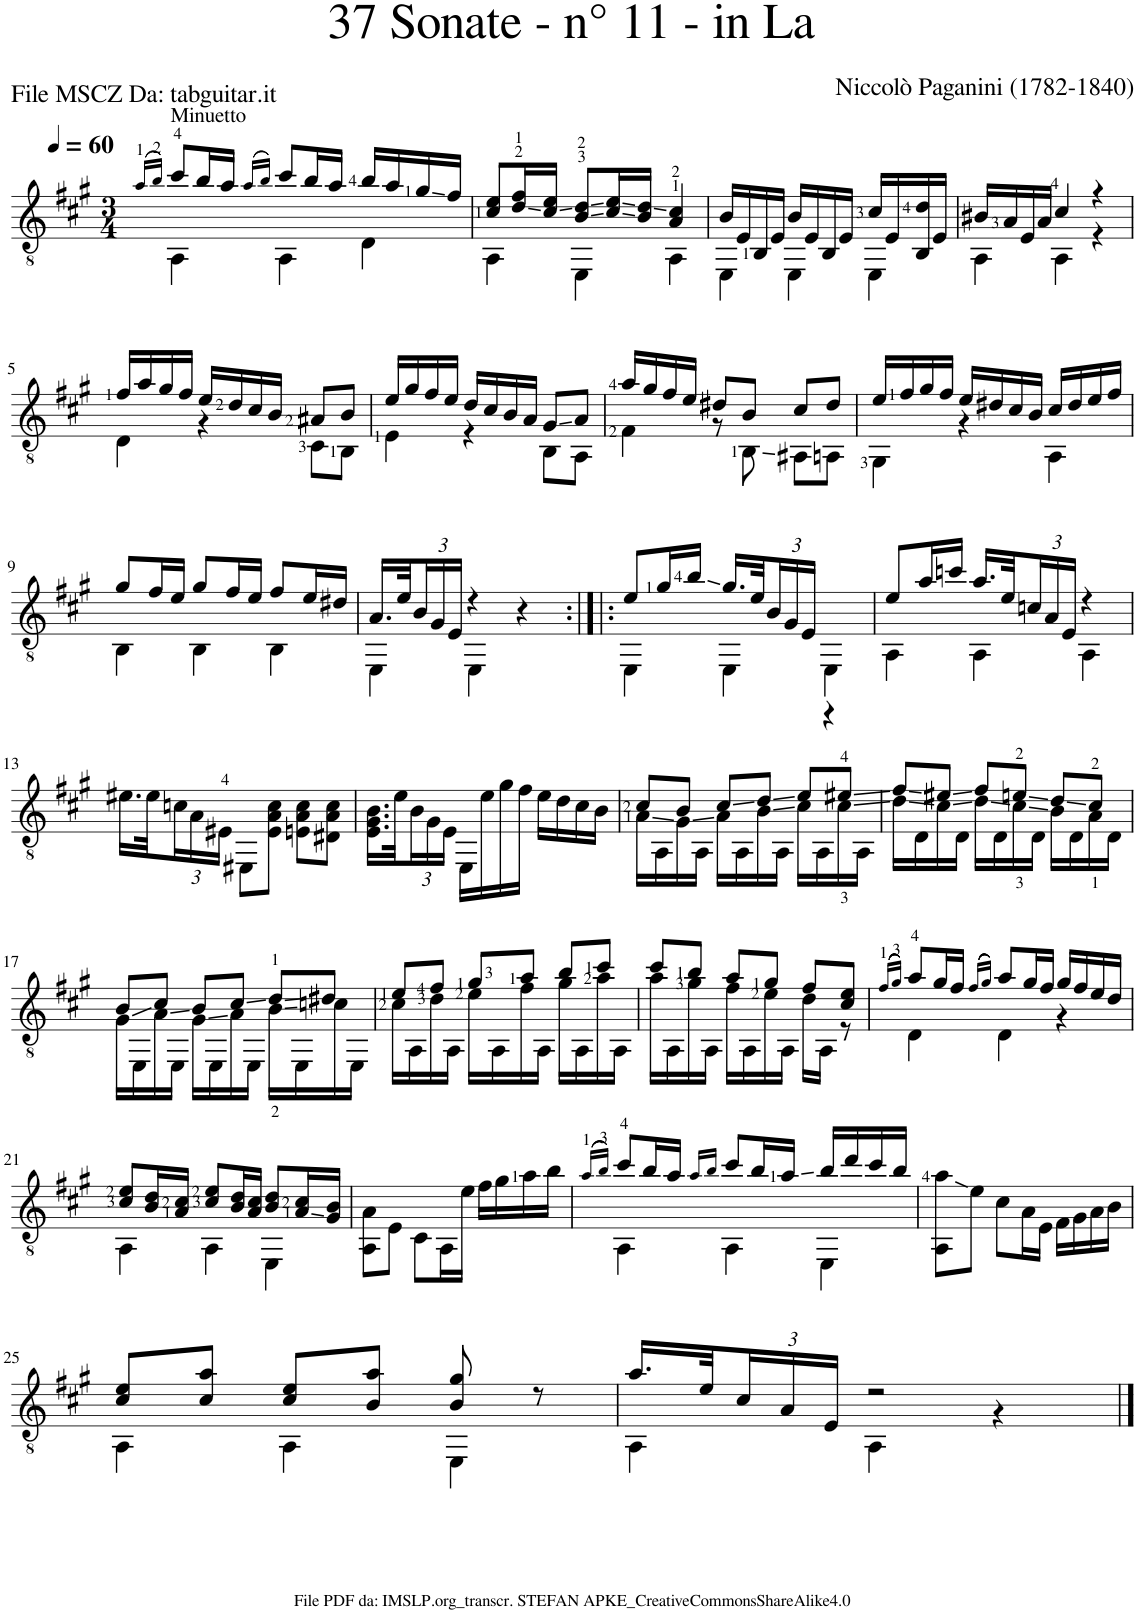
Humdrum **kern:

**kern
*part1
*staff1
*I"Guitar
*I'Guit.
*clefGv2
*k[f#c#g#]
*M3/4
*MM60
=1
(16qa/LL
16qb/JJ)
*^
!LO:TX:a:t=Minuetto	!
8cc#/L	4AA\
16b/L	.
16a/JJ	.
(16qa/LL	.
16qb/JJ)	.
8cc#/L	4AA\
16b/L	.
16a/JJ	.
16b/LL	4D\
16a/	.
16g#/	.
16f#/JJ	.
=2	=2
8c#/ 8e/L	4AA\
16d/ 16f#/L	.
16c#/ 16e/JJ	.
8B/ 8d/L	4EE\
16c#/ 16e/L	.
16B/ 16d/JJ	.
4A/ 4c#/	4AA\
=3	=3
16B/LL	4EE\
16E/	.
16BB/	.
16E/JJ	.
16B/LL	4EE\
16E/	.
16BB/	.
16E/JJ	.
16c#/LL	4EE\
16E/	.
16BB/ 16d/	.
16E/JJ	.
=4	=4
16B#X/LL	4AA\
16A/	.
16E/	.
16A/JJ	.
4c#/	4AA\
4r	4r
!!LO:LB:g=z	!!
=5	=5
16f#/LL	4D\
16a/	.
16g#/	.
16f#/JJ	.
16e/LL	4r
16d/	.
16c#/	.
16B/JJ	.
8A#X/L	8C#\L
8B/J	8BB\J
=6	=6
16e/LL	4E\
16g#/	.
16f#/	.
16e/JJ	.
16d/LL	4r
16c#/	.
16B/	.
16A/JJ	.
8G#/L	8BB\L
8A/J	8AA\J
=7	=7
16a/LL	4F#\
16g#/	.
16f#/	.
16e/JJ	.
8d#X/L	8r
8B/J	8BB\
8c#/L	8AA#X\L
8d#/J	8AAn\J
=8	=8
16e/LL	4GG#\
16f#/	.
16g#/	.
16f#/JJ	.
16e/LL	4r
16d#X/	.
16c#/	.
16B/JJ	.
16c#/LL	4AA\
16d#/	.
16e/	.
16f#/JJ	.
!!LO:LB:g=z	!!
=9	=9
8g#/L	4BB\
16f#/L	.
16e/JJ	.
8g#/L	4BB\
16f#/L	.
16e/JJ	.
8f#/L	4BB\
16e/L	.
16d#X/JJ	.
=10	=10
16.A/LL	4EE\
32e/K	.
*Xbrackettup	*
24B/	.
24G#/	.
24E/JJ	.
4r	4EE\
4r	4ryy
=11:|!|:	=11:|!|:
8e/L	4EE\
16g#/L	.
16b/JJ	.
16.g#/LL	4EE\
32e/K	.
24B/	.
24G#/	.
24E/JJ	.
4EE\	4r
=12	=12
8e/L	4AA\
16a/L	.
16ccn/JJ	.
16.a/LL	4AA\
32e/K	.
24cn/	.
24A/	.
24E/JJ	.
4r	4AA\
*v	*v
!!LO:LB:g=z
=13
16.e#X\LL
32e#\K
24cn\
24A\
24E#X\JJ
8EE#X\L
8E#\ 8A\ 8c\J
8En\ 8A\ 8c\L
8D#X\ 8A\ 8c\J
=14
16.E\ 16.G#\ 16.B\LL
32e\K
24B\
24G#\
24E\JJ
16EE\LL
16e\
16g#\
16f#\JJ
16e\LL
16d\
16c#\
16B\JJ
=15
*^
8c#/L	16A\LL
.	16AA\
8B/J	16G#\
.	16AA\JJ
8c#/L	16A\LL
.	16AA\
8d/J	16B\
.	16AA\JJ
8e/L	16c#\LL
.	16AA\
8e#X/J	16c#\
.	16AA\JJ
=16	=16
8f#/L	16d\LL
.	16D\
8e#X/J	16c#\
.	16D\JJ
8f#/L	16d\LL
.	16D\
8en/J	16c#\
.	16D\JJ
8d/L	16B\LL
.	16D\
8c#/J	16A\
.	16D\JJ
!!LO:LB:g=z	!!
=17	=17
8B/L	16G#\LL
.	16EE\
8c#/J	16A\
.	16EE\JJ
8B/L	16G#\LL
.	16EE\
8c#/J	16A\
.	16EE\JJ
8d/L	16B\LL
.	16EE\
8d#X/J	16cn\
.	16EE\JJ
=18	=18
8e/L	16c#\LL
.	16AA\
8f#/J	16d\
.	16AA\JJ
8g#/L	16e\LL
.	16AA\
8a/J	16f#\
.	16AA\JJ
8b/L	16g#\LL
.	16AA\
8cc#/J	16a\
.	16AA\JJ
=19	=19
8cc#/L	16a\LL
.	16AA\
8b/J	16g#\
.	16AA\JJ
8a/L	16f#\LL
.	16AA\
8g#/J	16e\
.	16AA\JJ
8f#/L	16d\LL
.	16AA\JJ
8c#/ 8e/J	8r
=20	=20
(((16qf#/LL	.
16qg#/JJ)))	.
8a/L	4D\
16g#/L	.
16f#/JJ	.
(((16qf#/LL	.
16qg#/JJ)))	.
8a/L	4D\
16g#/L	.
16f#/JJ	.
16g#/LL	4r
16f#/	.
16e/	.
16d/JJ	.
!!LO:LB:g=z	!!
=21	=21
8c#/ 8e/L	4AA\
16B/ 16d/L	.
16A/ 16c#/JJ	.
8c#/ 8e/L	4AA\
16B/ 16d/L	.
16A/ 16c#/JJ	.
8B/ 8d/L	4EE\
16A/ 16c#/L	.
16G#/ 16B/JJ	.
*v	*v
=22
8AA\ 8A\L
8E\J
8C#\L
16AA\L
16e\JJ
16f#\LL
16g#\
16a\
16b\JJ
=23
((16qa/LL
16qb/JJ))
*^
8cc#/L	4AA\
16b/L	.
16a/JJ	.
16qa/LL	.
16qb/JJ	.
8cc#/L	4AA\
16b/L	.
16a/JJ	.
16b/LL	4EE\
16dd/	.
16cc#/	.
16b/JJ	.
*v	*v
=24
8AA\ 8a\L
8e\J
8c#\L
16A\L
16E\JJ
16F#\LL
16G#\
16A\
16B\JJ
!!LO:LB:g=z
=25
*^
8c#/ 8e/L	4AA\
8c#/ 8a/J	.
8c#/ 8e/L	4AA\
8B/ 8a/J	.
8B/ 8g#/	4EE\
8r	.
=26	=26
16.a/LL	4AA\
32e/K	.
24c#/	.
24A/	.
24E/JJ	.
2r	4AA\
.	4r
*v	*v
==
*-
